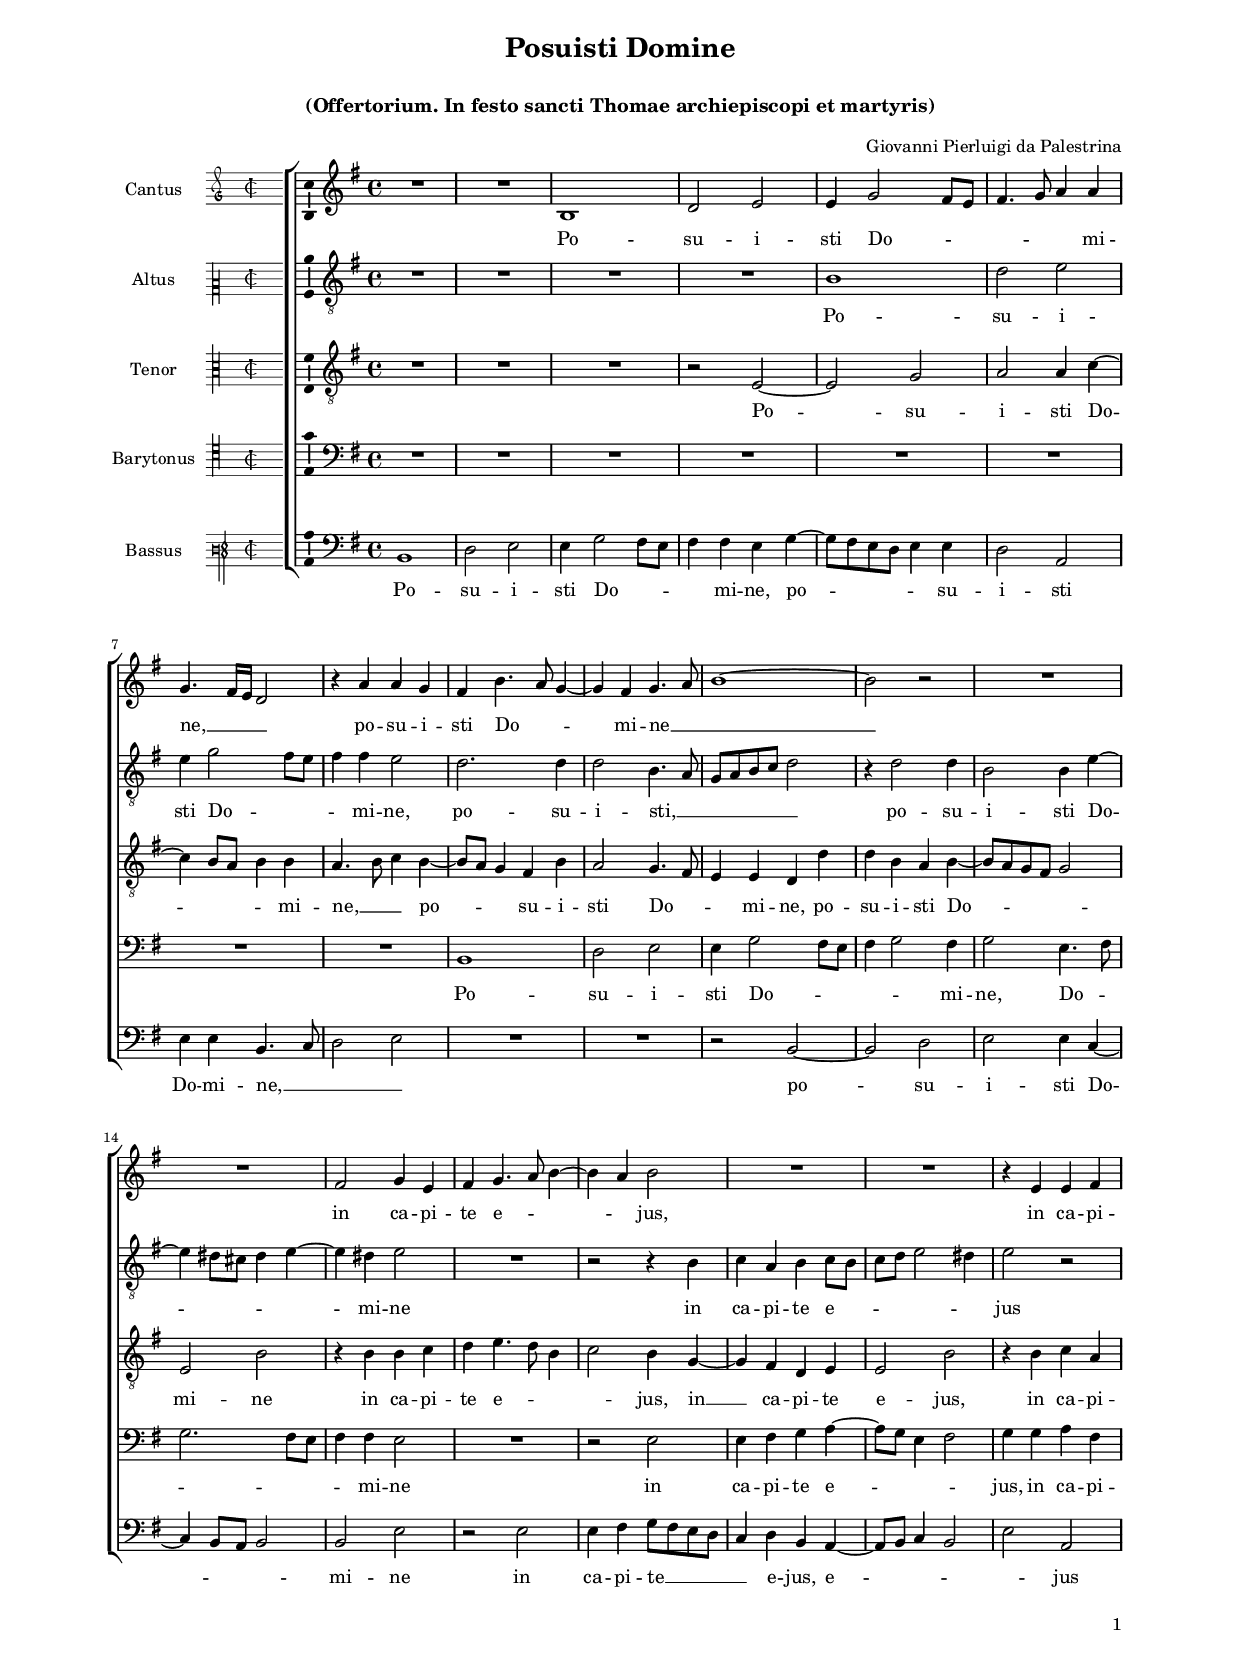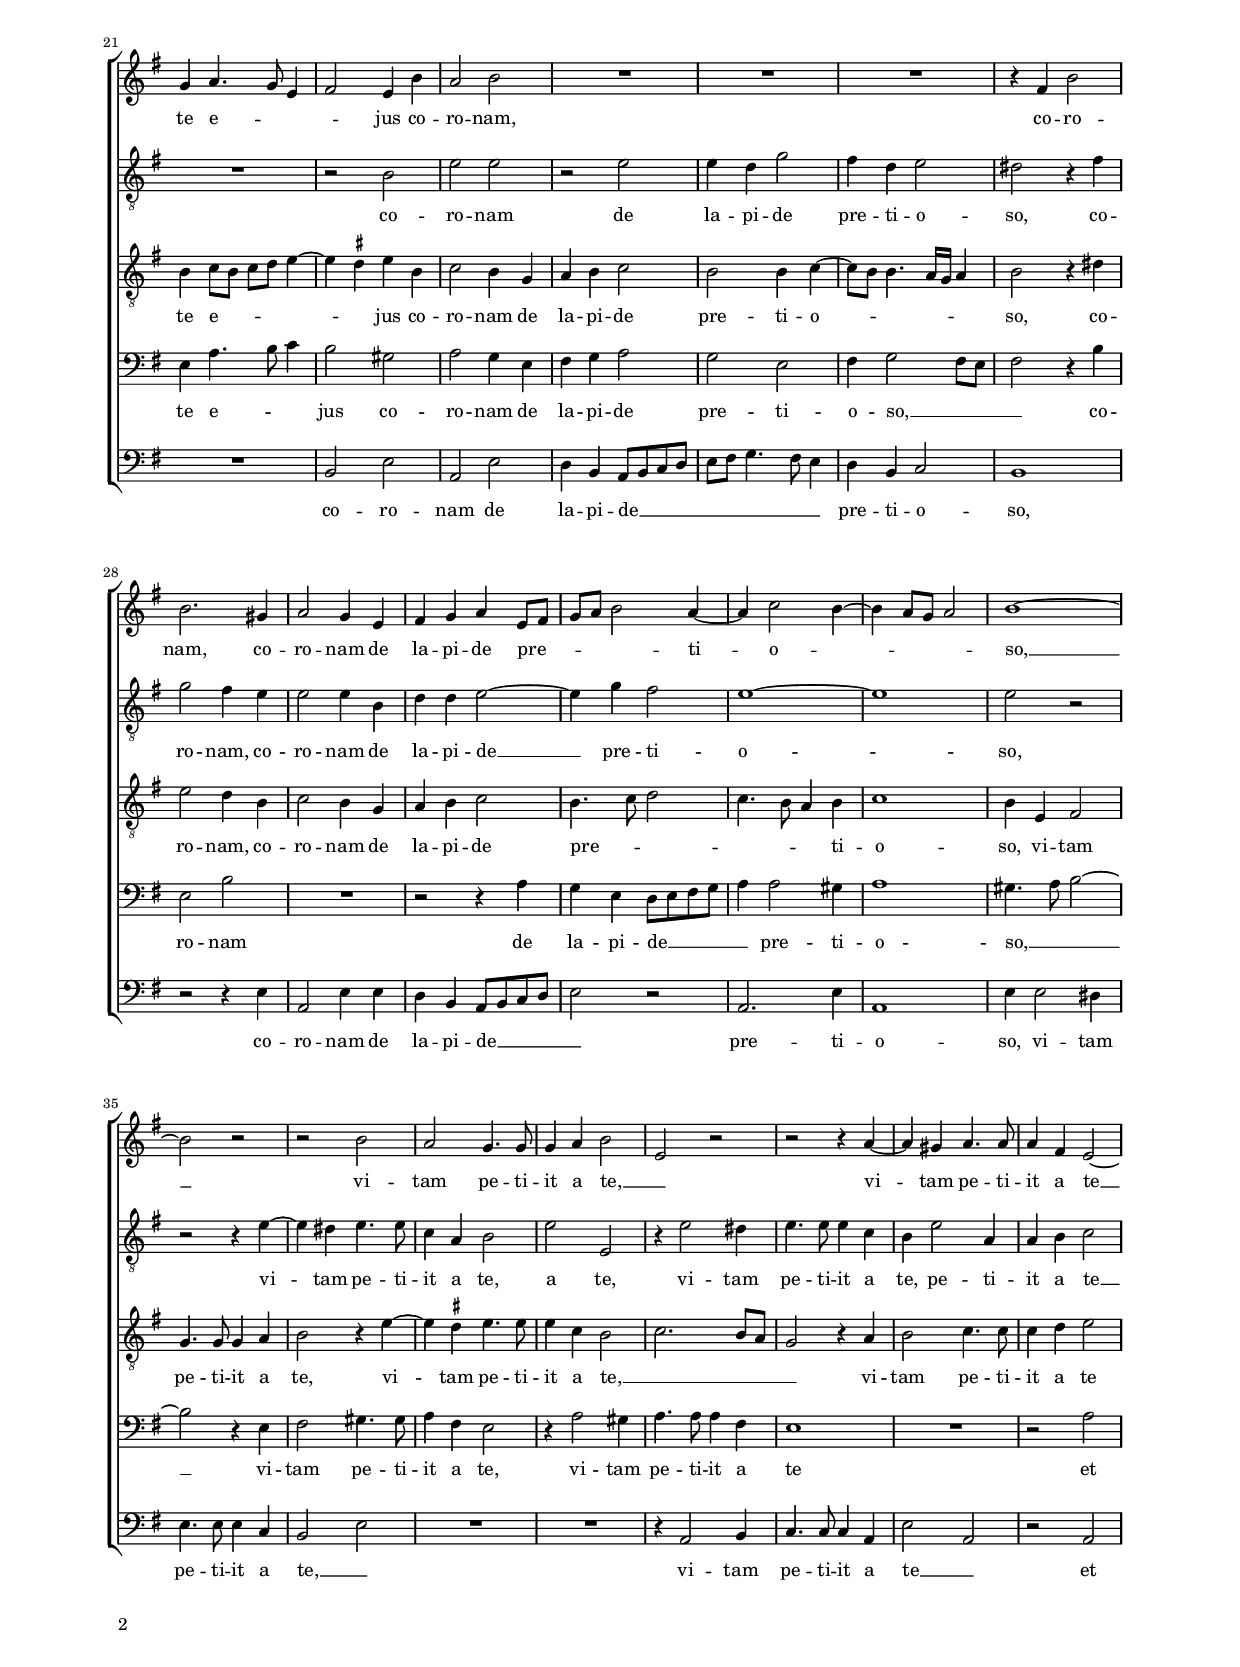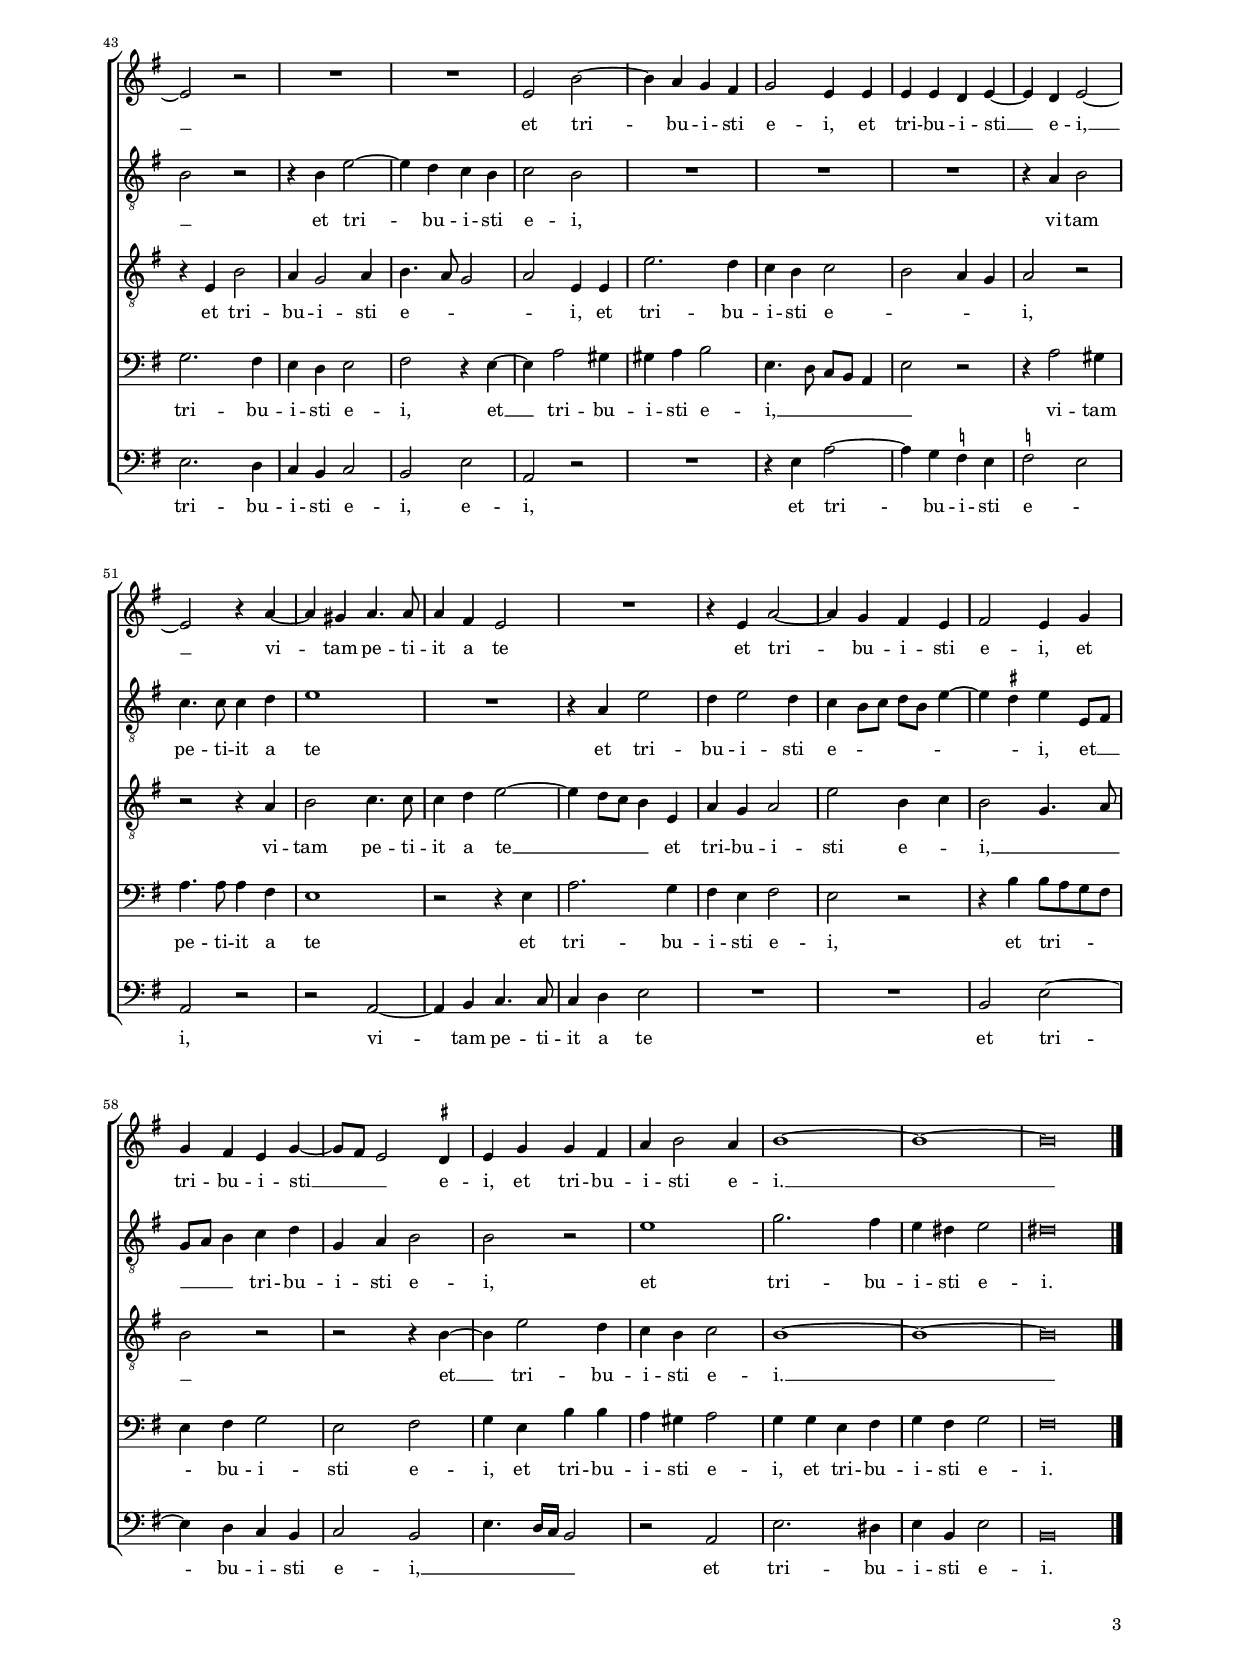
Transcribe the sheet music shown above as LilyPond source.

\header
{
  title="Posuisti Domine"
  subtitle=\markup { \column { \transparent "x" "(Offertorium. In festo sancti Thomae archiepiscopi et martyris)" \transparent "x" } }
  composer="Giovanni Pierluigi da Palestrina"
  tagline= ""
}

\version "2.22.2"
\language deutsch
#(set-global-staff-size 15)
% #(set-default-paper-size "letter")
#(ly:set-option 'point-and-click #f)




	ficta = { \once \set suggestAccidentals = ##t }

	forget = #(define-music-function (music) (ly:music?) #{
		\accidentalStyle forget
		$music
		\accidentalStyle default
		#})


    
\paper
	{
top-margin = 1.6 \cm
	bottom-margin = 1 \cm
	left-margin = 2 \cm
	right-margin = 2 \cm
	ragged-bottom = ##f
	ragged-last-bottom = ##f
	print-page-number = ##f
	system-system-spacing = #'((basic-distance . 17) (minimum-distance . 14) (padding . 5) (strechability . 150))
    oddFooterMarkup=\markup   \fill-line { "" \fromproperty #'page:page-number-string }
    evenFooterMarkup=\markup  \fill-line { \fromproperty #'page:page-number-string "" }
    last-bottom-spacing = #'((basic-distance . 12) (minimum-distance . 7) (padding . 4))
    %systems-per-page = 3
%   page-count = 3
%	min-systems-per-page = 3
%	print-all-headers = ##t
%	print-first-page-number = ##t
%	first-page-number = 1
	}

	
global = {
    % \set Staff.autoBeaming = ##f
	\key c \major
	\time 4/4
    \set Score.tempoHideNote = ##t
    \tempo 4 = 100
    \skip 1*63
    \set Score.measureLength = #(ly:make-moment 2/1)
    \skip 1*2 \bar "|."
	}
    

incipitcantus = \relative c' {
    \time 2/2
    \clef "petrucci-g2"
    \key c \major
    }
    
incipitcantusVoice = <<
    \new MensuralVoice <<
        { s1 \noBreak }
        \incipitcantus
    >>
    >>
    
    
incipitaltus = \relative c' {
    \time 2/2
    \clef "petrucci-c2"
    \key c \major
    s4 \bar ""
    }
    
incipitaltusVoice = <<
    \new MensuralVoice <<
        { s1 \noBreak }
        \incipitaltus
    >>
    >>
    
incipittenor = \relative c' {
    \time 2/2
    \clef "petrucci-c3"
    \key c \major
    }
    
incipittenorVoice = <<
    \new MensuralVoice <<
        { s1 \noBreak }
        \incipittenor
    >>
    >>
    
incipitquintus = \relative c' {
    \time 2/2
    \clef "petrucci-c4"
    \key c \major
    }
    
incipitquintusVoice = <<
    \new MensuralVoice <<
        { s1 \noBreak }
        \incipitquintus
    >>
    >>
    
    
incipitbassus= \relative c {
    \time 2/2
    \clef "petrucci-f3"
    \key c \major
    }
    
incipitbassusVoice = <<
    \new MensuralVoice <<
        { s1 \noBreak }
        \incipitbassus
    >>
    >>


cantus =  \relative c''
	{
	R1
	R1
	e,1
	g2 a
%5
	a4 c2 h8 a |
	h4. c8 d4 d
	c4. h16 a g2
	r4 d' d c
	h4 e4. d8 c4~
%10
	c4 h c4. d8 |
	e1~
	e2 r
	R1
	R1
%15
	h2 c4 a |
	h4 c4. d8 e4~
	e4 d e2
	R1
	R1
%20
	r4 a, a h |
	c4 d4. c8 a4
	h2 a4 e'
	d2 e
	R1
%25
	R1 |
	R1
	r4 h e2
	e2. cis4
	d2 c4 a
%30
	h4 c d a8 h |
	c8 d e2 d4~
	d4 f2 e4~
	e4 d8 c d2
	e1~
%35
	e2 r |
	r2 e
	d2 c4. c8
	c4 d e2
	a,2 r
%40
	r2 r4 d~ |
	d4 cis d4. d8
	d4 h a2~
	a2 r
	R1
%45
	R1 |
	a2 e'~
	e4 d c h
	c2 a4 a
	a4 a g a~
%50
	a4 g a2~ |
	a2 r4 d~
	d4 cis d4. d8
	d4 h a2
	R1
%55
	r4 a d2~ |
	d4 c h a
	h2 a4 c
	c4 h a c~
	c8 h a2 \ficta gis4
%60
	a4 c c h |
	d4 e2 d4
	e1~
	e1~
	e\breve |
	}


altus =  \relative c'
	{
	R1
	R1
	R1
	R1
%5
	e1 |
	g2 a
	a4 c2 h8 a
	h4 h a2
	g2. g4
%10
	g2 e4. d8 |
	c8 d e f g2
	r4 g2 g4
	e2 e4 a~
	a4 gis8 fis gis4 a~
%15
	a4 gis a2 |
	R1
	r2 r4 e
	f4 d e f8 e
	f8 g a2 gis4
%20
	a2 r |
	R1
	r2 e
	a2 a
	r2 a
%25
	a4 g c2 |
	h4 g a2
	gis2 r4 h
	c2 h4 a
	a2 a4 e
%30
	g4 g a2~ |
	a4 c h2
	a1~
	a1
	a2 r
%35
	r2 r4 a~ |
	a4 gis a4. a8
	f4 d e2
	a2 a,
	r4 a'2 gis4
%40
	a4. a8 a4 f |
	e4 a2 d,4
	d4 e f2
	e2 r
	r4 e a2~
%45
	a4 g f e |
	f2 e
	R1
	R1
	R1
%50
	r4 d e2 |
	f4. f8 f4 g
	a1
	R1
	r4 d, a'2
%55
	g4 a2 g4 |
	f4 e8 f g e a4~
	a4 \ficta gis a a,8 h
	c8 d e4 f g
	c,4 d e2
%60
	e2 r |
	a1
	c2. h4
	a4 gis a2
	gis\breve |
	}


tenor =  \relative c'
	{
	R1
	R1
	R1
	r2 a~
%5
	a2 c |
	d2 d4 f~
	f4 e8 d e4 e
	d4. e8 f4 e~
	e8 d c4 h e
%10
	d2 c4. h8 |
	a4 a g g'
	g4 e d e~
	e8 d c h c2
	a2 e'
%15
	r4 e e f |
	g4 a4. g8 e4
	f2 e4 c~
	c4 h g a
	a2 e'
%20
	r4 e f d |
	e4 f8 e f g a4~
	a4 \ficta gis a e
	f2 e4 c
	d4 e f2
%25
	e2 e4 f~ |
	f8 e e4. d16 c d4
	e2 r4 gis
	a2 g4 e
	f2 e4 c
%30
	d4 e f2 |
	e4. f8 g2
	f4. e8 d4 e
	f1
	e4 a, h2
%35
	c4. c8 c4 d |
	e2 r4 a~
	a4 \ficta gis a4. a8
	a4 f e2
	f2. e8 d
%40
	c2 r4 d |
	e2 f4. f8
	f4 g a2
	r4 a, e'2
	d4 c2 d4
%45
	e4. d8 c2 |
	d2 a4 a
	a'2. g4
	f4 e f2
	e2 d4 c
%50
	d2 r |
	r2 r4 d
	e2 f4. f8
	f4 g a2~
	a4 g8 f e4 a,
%55
	d4 c d2 |
	a'2 e4 f
	e2 c4. d8
	e2 r
	r2 r4 e~
%60
	e4 a2 g4 |
	f4 e f2
	e1~
	e1~
	e\breve |
	}


quintus  =  \relative c'
	{
	R1
	R1
	R1
	R1
%5
	R1 |
	R1
	R1
	R1
	e,1
%10
	g2 a |
	a4 c2 h8 a
	h4 c2 h4
	c2 a4. h8
	c2. h8 a
%15
	h4 h a2 |
	R1
	r2 a
	a4 h c d~
	d8 c a4 h2
%20
	c4 c d h |
	a4 d4. e8 f4
	e2 cis
	d2 c4 a
	h4 c d2
%25
	c2 a |
	h4 c2 h8 a
	h2 r4 e
	a,2 e'
	R1
%30
	r2 r4 d |
	c4 a g8 a h c
	d4 d2 cis4
	d1
	cis4. d8 e2~
%35
	e2 r4 a, |
	h2 cis4. cis8
	d4 h a2
	r4 d2 cis4
	d4. d8 d4 h
%40
	a1 |
	R1
	r2 d
	c2. h4
	a4 g a2
%45
	h2 r4 a~ |
	a4 d2 cis4
	cis4 d e2
	a,4. g8 f[ e] d4
	a'2 r
%50
	r4 d2 cis4 |
	d4. d8 d4 h
	a1
	r2 r4 a
	d2. c4
%55
	h4 a h2 |
	a2 r
	r4 e' e8 d c h
	a4 h c2
	a2 h
%60
	c4 a e' e |
	d4 cis d2
	c4 c a h
	c4 h c2
	h\breve |
	}


bassus  =  \relative c
	{
	e1
	g2 a
	a4 c2 h8 a
	h4 h a c~
%5
	c8 h a g a4 a |
	g2 d
	a'4 a e4. f8
	g2 a
	R1
%10
	R1 |
	r2 e~
	e2 g
	a2 a4 f~
	f4 e8 d e2
%15
	e2 a |
	r2 a
	a4 h c8 h a g
	f4 g e d~
	d8 e f4 e2
%20
	a2 d, |
	R1
	e2 a
	d,2 a'
	g4 e d8 e f g
%25
	a8 h c4. h8 a4 |
	g4 e f2
	e1
	r2 r4 a
	d,2 a'4 a
%30
	g4 e d8 e f g |
	a2 r
	d,2. a'4
	d,1
	a'4 a2 gis4
%35
	a4. a8 a4 f |
	e2 a
	R1
	R1
	r4 d,2 e4
%40
	f4. f8 f4 d |
	a'2 d,
	r2 d
	a'2. g4
	f4 e f2
%45
	e2 a |
	d,2 r
	R1
	r4 a' d2~
	d4 c \ficta b4 a
%50
	\ficta b2 a |
	d,2 r
	r2 d~
	d4 e f4. f8
	f4 g a2
%55
	R1 |
	R1
	e2 a~
	a4 g f e
	f2 e
%60
	a4. g16 f e2 |
	r2 d
	a'2. gis4
	a4 e a2
	e\breve |
	}


lyricscantus = \lyricmode {
	Po -- su -- i -- sti Do -- _ _ _ _ _ mi -- ne, __ _ _ _
    po -- su -- i -- sti Do -- _ _ mi -- ne __ _ _
    in ca -- pi -- te e -- _ _ _ jus,
    in ca -- pi -- te e -- _ _ _ jus
    co -- ro -- nam,
    co -- ro -- nam,
    co -- ro -- nam de la -- pi -- de pre -- _ _ _ _ ti -- o -- _ _ _ _ so, __
    vi -- tam pe -- ti -- it a te, __ _
    vi -- tam pe -- ti -- it a te __
    et tri -- bu -- i -- sti e -- i,
    et tri -- bu -- i -- sti __ e -- i, __
    vi -- tam pe -- ti -- it a te
    et tri -- bu -- i -- sti e -- i,
    et tri -- bu -- i -- sti __ _ _ e -- i,
    et tri -- bu -- i -- sti e -- i. __
	}


lyricsaltus = \lyricmode {
	Po -- su -- i -- sti Do -- _ _ _ mi -- ne,
    po -- su -- i -- sti, __ _ _ _ _ _ _
    po -- su -- i -- sti Do -- _ _ _ _ mi -- ne
    in ca -- pi -- te e -- _ _ _ _ _ jus
    co -- ro -- nam de la -- pi -- de pre -- ti -- o -- so,
    co -- ro -- nam,
    co -- ro -- nam de la -- pi -- de __ pre -- ti -- o -- so,
    vi -- tam pe -- ti -- it a te,
    a te,
    vi -- tam pe -- ti -- it a te,
    pe -- ti -- it a te __ _
    et tri -- bu -- i -- sti e -- i,
    vi -- tam pe -- ti -- it a te
    et tri -- bu -- i -- sti e -- _ _ _ _ _ _ i,
    et __ _ _ _ _ tri -- bu -- i -- sti e -- i,
    et tri -- bu -- i -- sti e -- i.
	}


lyricstenor = \lyricmode {
	Po -- su -- i -- sti Do -- _ _ _ mi -- ne, __ _ _
    po -- _ _ su -- i -- sti Do -- _ _ mi -- ne,
    po -- su -- i -- sti Do -- _ _ _ _ mi -- ne
    in ca -- pi -- te e -- _ _ _ jus,
    in __ ca -- pi -- te e -- jus,
    in ca -- pi -- te e -- _ _ _ _ _ jus
    co -- ro -- nam de la -- pi -- de pre -- ti -- o -- _ _ _ _ _ so,
    co -- ro -- nam,
    co -- ro -- nam de la -- pi -- de pre -- _ _ _ _ _ ti -- o -- so,
    vi -- tam pe -- ti -- it a te,
    vi -- tam pe -- ti -- it a te, __ _ _ _ _
    vi -- tam pe -- ti -- it a te
    et tri -- bu -- i -- sti e -- _ _ _ i,
    et tri -- bu -- i -- sti e -- _ _ _ i,
    vi -- tam pe -- ti -- it a te __ _ _ _
    et tri -- bu -- i -- sti e -- _ i, __ _ _ _
    et __ tri -- bu -- i -- sti e -- i. __
	}


lyricsquintus = \lyricmode {
	Po -- su -- i -- sti Do -- _ _ _ _ mi -- ne,
    Do -- _ _ _ _ _ mi -- ne
    in ca -- pi -- te e -- _ _ _ jus,
    in ca -- pi -- te e -- _ _ jus
    co -- ro -- nam de la -- pi -- de pre -- ti -- o -- so, __ _ _ _
    co -- ro -- nam de la -- pi -- de __ _ _ _ _ pre -- ti -- o -- so, __ _ _
    vi -- tam pe -- ti -- it a te,
    vi -- tam pe -- ti -- it a te
    et tri -- bu -- i -- sti e -- i,
    et __ tri -- bu -- i -- sti e -- i, __ _ _ _ _ _
    vi -- tam pe -- ti -- it a te
    et tri -- bu -- i -- sti e -- i,
    et tri -- _ _ _ _ bu -- i -- sti e -- i,
    et tri -- bu -- i -- sti e -- i,
    et tri -- bu -- i -- sti e -- i.
	}


lyricsbassus = \lyricmode {
	Po -- su -- i -- sti Do -- _ _ _ mi -- ne,
    po -- _ _ _ _ su -- i -- sti Do -- mi -- ne, __ _ _ _
    po -- su -- i -- sti Do -- _ _ _ mi -- ne
    in ca -- pi -- te __ _ _ _ _ e -- jus,
    e -- _ _ _ _ jus
    co -- ro -- nam de la -- pi -- de __ _ _ _ _ _ _ _ _ pre -- ti -- o -- so,
    co -- ro -- nam de la -- pi -- de __ _ _ _ _ pre -- ti -- o -- so,
    vi -- tam pe -- ti -- it a te, __ _
    vi -- tam pe -- ti -- it a te __ _
    et tri -- bu -- i -- sti e -- i,
    e -- i,
    et tri -- bu -- i -- sti e -- _ i,
    vi -- tam pe -- ti -- it a te
    et tri -- bu -- i -- sti e -- i, __ _ _ _ _
    et tri -- bu -- i -- sti e -- i.
	}


\score
{  
    \transpose c g, {
	\new ChoirStaff \with { \override StaffGrouper.staff-staff-spacing.basic-distance = #12 }
	<<

	\new Staff << \global
	\new Voice="v1" {
		\set Staff.instrumentName="Cantus"
        \incipit \incipitcantusVoice
%		\set Staff.instrumentName= "S"
		\set Staff.midiInstrument = "reed organ"
		\clef violin
		\cantus }
	\new Lyrics \lyricsto "v1" {\lyricscantus }
	>>


	\new Staff << \global
	\new Voice="v2" {
		\set Staff.instrumentName="Altus"
        \incipit \incipitaltusVoice
%		\set Staff.instrumentName= "A"
		\set Staff.midiInstrument = "reed organ"
		\clef "G_8"
		\altus}
	\new Lyrics \lyricsto "v2" {\lyricsaltus }
	>>


	\new Staff << \global
	\new Voice="v3" {
		\set Staff.instrumentName="Tenor"
        \incipit \incipittenorVoice
%		\set Staff.instrumentName= "T"
		\set Staff.midiInstrument = "reed organ"
		\clef "G_8"
		\tenor }
	\new Lyrics \lyricsto "v3" {\lyricstenor }
	>>


	\new Staff << \global
	\new Voice="v5" {
		\set Staff.instrumentName="Barytonus"
        \incipit \incipitquintusVoice
%		\set Staff.instrumentName= "Q"
		\set Staff.midiInstrument = "reed organ"
		\clef bass
		\quintus}
	\new Lyrics \lyricsto "v5" {\lyricsquintus }
	>>


	\new Staff << \global
	\new Voice="v4" {
		\set Staff.instrumentName="Bassus"
        \incipit \incipitbassusVoice
%		\set Staff.instrumentName= "B"
		\set Staff.midiInstrument = "reed organ"
		\clef bass 
		\bassus }
	\new Lyrics \lyricsto "v4" {\lyricsbassus}
	>>

	>>
	} % transpose

	\layout
	{
	indent = 3\cm
    incipit-width = 1.3 \cm
	\context { \Lyrics \override VerticalAxisGroup.nonstaff-relatedstaff-spacing.padding = #1.4 }
%	\context { \Lyrics \override LyricText.font-size = #1 }
	\context { \Staff \override TimeSignature.break-visibility = #end-of-line-invisible }
	\context { \Staff \consists "Ambitus_engraver" }
%	\context { \Voice \override Slur.transparent = ##t }
	\context { \Score \override BarNumber.padding = #2 }
	\context { \Voice \override NoteHead.style = #'baroque }
	}

\midi
	{    	
	}

}


% EOF
